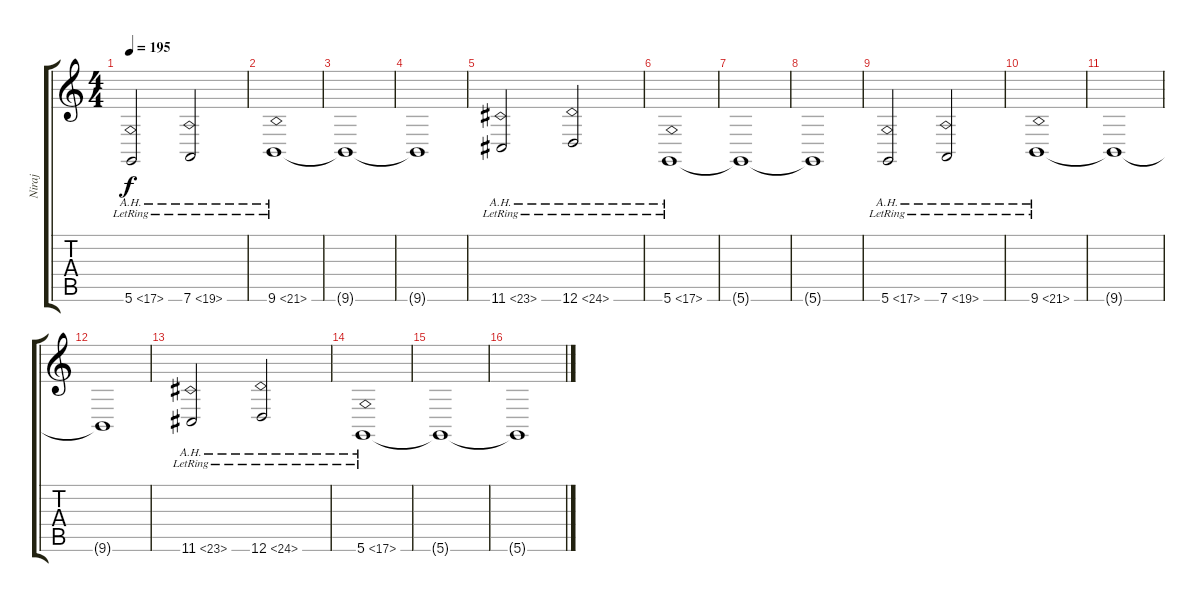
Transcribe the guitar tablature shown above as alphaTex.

\track ("Niraj" "Niraj") {instrument stringensemble1}
\staff {score tabs}
\tuning (E4 B3 G3 D3 A2 D2) {hide}
\ts (4 4)
\tempo 195
\clef g2
\ks c
5.6{ah 12 lr}.2{dy f} 7.6{ah 12 lr}.2 |
9.6{ah 12 lr}.1 |
9.6{t}.1 |
9.6{t}.1 |
11.6{ah 12 lr}.2 12.6{ah 12 lr}.2 |
5.6{ah 12 lr}.1 |
5.6{t}.1 |
5.6{t}.1 |
5.6{ah 12 lr}.2 7.6{ah 12 lr}.2 |
9.6{ah 12 lr}.1 |
9.6{t}.1 |
9.6{t}.1 |
11.6{ah 12 lr}.2 12.6{ah 12 lr}.2 |
5.6{ah 12 lr}.1 |
5.6{t}.1 |
5.6{t}.1
